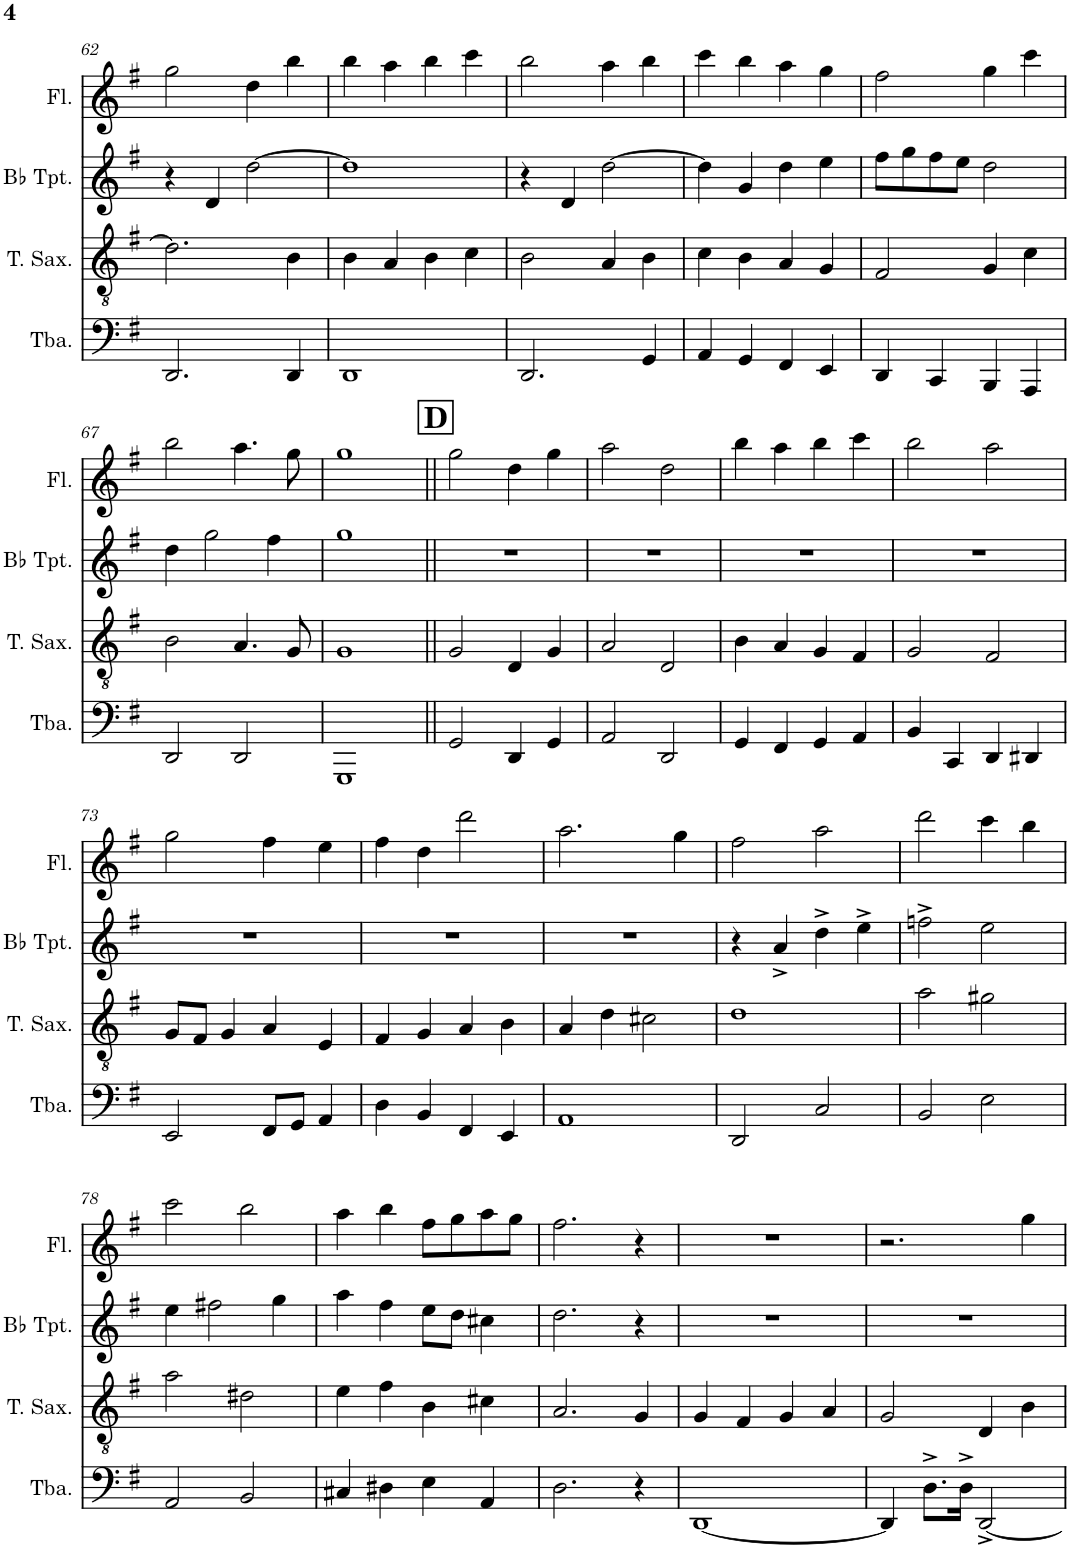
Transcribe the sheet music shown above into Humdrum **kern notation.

**kern	**kern	**kern	**kern
*part4	*part3	*part2	*part1
*staff4	*staff3	*staff2	*staff1
*I"Tuba	*I"Tenor Saxophone	*I"Bb Trumpet	*I"Flute
*I'Tba.	*I'T. Sax.	*I'Bb Tpt.	*I'Fl.
!!LO:PB:g=z
*clefF4	*clefGv2	*clefG2	*clefG2
*	*ITrd8c14	*ITrd1c2	*
*k[f#]	*k[f#]	*k[f#]	*k[f#]
*M4/4	*M4/4	*M4/4	*M4/4
=62	=62	=62	=62
2.DD/	2.d\]	4r	2gg\
.	.	4d/	.
.	.	[2dd\	4dd\
4DD/	4B\	.	4bb\
=63	=63	=63	=63
1DD	4B\	1dd]	4bb\
.	4A/	.	4aa\
.	4B\	.	4bb\
.	4c\	.	4ccc\
=64	=64	=64	=64
2.DD/	2B\	4r	2bb\
.	.	4d/	.
.	4A/	[2dd\	4aa\
4GG/	4B\	.	4bb\
=65	=65	=65	=65
4AA/	4c\	4dd\]	4ccc\
4GG/	4B\	4g/	4bb\
4FF#/	4A/	4dd\	4aa\
4EE/	4G/	4ee\	4gg\
=66	=66	=66	=66
4DD/	2F#/	8ff#\L	2ff#\
.	.	8gg\	.
4CC/	.	8ff#\	.
.	.	8ee\J	.
4BBB/	4G/	2dd\	4gg\
4AAA/	4c\	.	4ccc\
!!LO:LB:g=z
=67	=67	=67	=67
2DD/	2B\	4dd\	2bb\
.	.	2gg\	.
2DD/	4.A/	.	4.aa\
.	.	4ff#\	.
.	8G/	.	8gg\
=68	=68	=68	=68
1GGG	1G	1gg	1gg
!!LO:REH:place=s1:a:B:cj:fs=14:t=D
=69||	=69||	=69||	=69||
2GG/	2G/	1r	2gg\
4DD/	4D/	.	4dd\
4GG/	4G/	.	4gg\
=70	=70	=70	=70
2AA/	2A/	1r	2aa\
2DD/	2D/	.	2dd\
=71	=71	=71	=71
4GG/	4B\	1r	4bb\
4FF#/	4A/	.	4aa\
4GG/	4G/	.	4bb\
4AA/	4F#/	.	4ccc\
=72	=72	=72	=72
4BB/	2G/	1r	2bb\
4CC/	.	.	.
4DD/	2F#/	.	2aa\
4DD#X/	.	.	.
!!LO:LB:g=z
=73	=73	=73	=73
2EE/	8G/L	1r	2gg\
.	8F#/J	.	.
.	4G/	.	.
8FF#/L	4A/	.	4ff#\
8GG/J	.	.	.
4AA/	4E/	.	4ee\
=74	=74	=74	=74
4D\	4F#/	1r	4ff#\
4BB/	4G/	.	4dd\
4FF#/	4A/	.	2ddd\
4EE/	4B\	.	.
=75	=75	=75	=75
1AA	4A/	1r	2.aa\
.	4d\	.	.
.	2c#X\	.	.
.	.	.	4gg\
=76	=76	=76	=76
2DD/	1d	4r	2ff#\
.	.	4a^/	.
2C/	.	4dd^\	2aa\
.	.	4ee^\	.
=77	=77	=77	=77
2BB/	2a\	2ffn^\	2ddd\
2E\	2g#X\	2ee\	4ccc\
.	.	.	4bb\
!!LO:LB:g=z
=78	=78	=78	=78
2AA/	2a\	4ee\	2ccc\
.	.	2ff#X\	.
2BB/	2d#X\	.	2bb\
.	.	4gg\	.
=79	=79	=79	=79
4C#X/	4e\	4aa\	4aa\
4D#X\	4f#\	4ff#\	4bb\
4E\	4B\	8ee\L	8ff#\L
.	.	8dd\J	8gg\
4AA/	4c#X\	4cc#X\	8aa\
.	.	.	8gg\J
=80	=80	=80	=80
2.D\	2.A/	2.dd\	2.ff#\
4r	4G/	4r	4r
=81	=81	=81	=81
[1DD	4G/	1r	1r
.	4F#/	.	.
.	4G/	.	.
.	4A/	.	.
=82	=82	=82	=82
4DD/]	2G/	1r	2.r
8.D^\L	.	.	.
16D^\Jk	.	.	.
[2DD^/	4D/	.	.
.	4B\	.	4gg\
=	=	=	=
*-	*-	*-	*-
